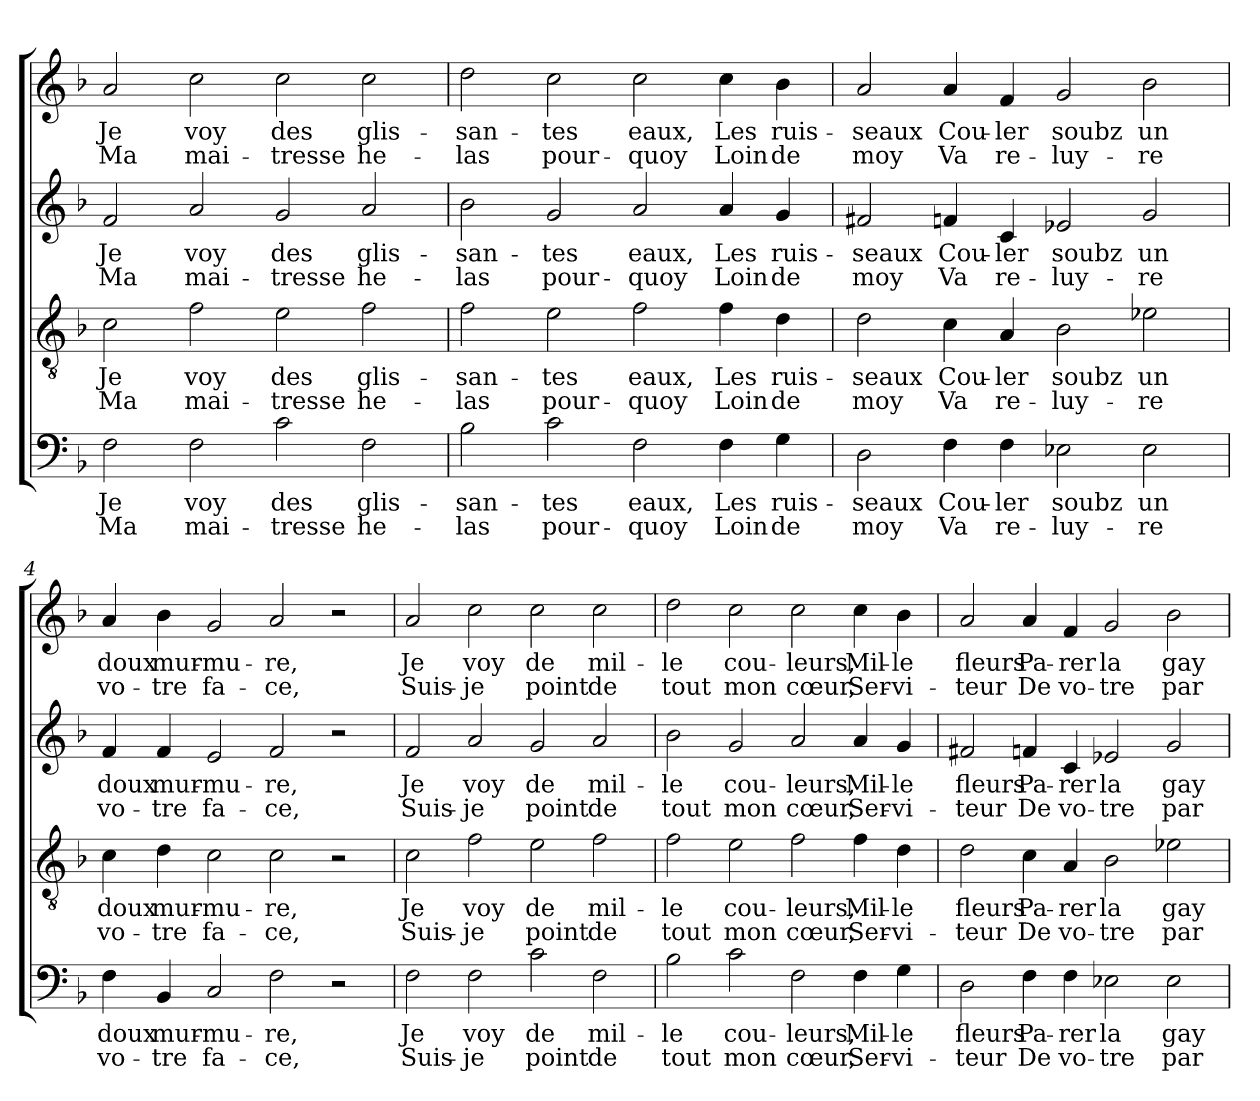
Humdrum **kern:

**kern	**text	**text	**kern	**text	**text	**kern	**text	**text	**kern	**text	**text
*part4	*part4	*part4	*part3	*part3	*part3	*part2	*part2	*part2	*part1	*part1	*part1
*staff4	*staff4	*staff4	*staff3	*staff3	*staff3	*staff2	*staff2	*staff2	*staff1	*staff1	*staff1
*clefF4	*	*	*clefGv2	*	*	*clefG2	*	*	*clefG2	*	*
*k[b-]	*	*	*k[b-]	*	*	*k[b-]	*	*	*k[b-]	*	*
=1	=1	=1	=1	=1	=1	=1	=1	=1	=1	=1	=1
2F	Je	Ma	2c	Je	Ma	2f	Je	Ma	2a	Je	Ma
2F	voy	mai-	2f	voy	mai-	2a	voy	mai-	2cc	voy	mai-
2c	des	-tresse	2e	des	-tresse	2g	des	-tresse	2cc	des	-tresse
2F	glis-	he-	2f	glis-	he-	2a	glis-	he-	2cc	glis-	he-
=2	=2	=2	=2	=2	=2	=2	=2	=2	=2	=2	=2
2B-	-san-	-las	2f	-san-	-las	2b-	-san-	-las	2dd	-san-	-las
2c	-tes	pour-	2e	-tes	pour-	2g	-tes	pour-	2cc	-tes	pour-
2F	eaux,	-quoy	2f	eaux,	-quoy	2a	eaux,	-quoy	2cc	eaux,	-quoy
4F	Les	Loin	4f	Les	Loin	4a	Les	Loin	4cc	Les	Loin
4G	ruis-	de	4d	ruis-	de	4g	ruis-	de	4b-	ruis-	de
!!LO:LB:g=z
=3	=3	=3	=3	=3	=3	=3	=3	=3	=3	=3	=3
2D	-seaux	moy	2d	-seaux	moy	2f#X	-seaux	moy	2a	-seaux	moy
4F	Cou-	Va	4c	Cou-	Va	4fn	Cou-	Va	4a	Cou-	Va
4F	-ler	re-	4A	-ler	re-	4c	-ler	re-	4f	-ler	re-
2E-X	soubz	-luy-	2B-	soubz	-luy-	2e-X	soubz	-luy-	2g	soubz	-luy-
2E-	un	-re	2e-X	un	-re	2g	un	-re	2b-	un	-re
=4	=4	=4	=4	=4	=4	=4	=4	=4	=4	=4	=4
4F	doux	vo-	4c	doux	vo-	4f	doux	vo-	4a	doux	vo-
4BB-	mur-	-tre	4d	mur-	-tre	4f	mur-	-tre	4b-	mur-	-tre
2C	-mu-	fa-	2c	-mu-	fa-	2e	-mu-	fa-	2g	-mu-	fa-
2F	-re,	-ce,	2c	-re,	-ce,	2f	-re,	-ce,	2a	-re,	-ce,
2r	.	.	2r	.	.	2r	.	.	2r	.	.
=5	=5	=5	=5	=5	=5	=5	=5	=5	=5	=5	=5
2F	Je	Suis-	2c	Je	Suis-	2f	Je	Suis-	2a	Je	Suis-
2F	voy	-je	2f	voy	-je	2a	voy	-je	2cc	voy	-je
2c	de	point	2e	de	point	2g	de	point	2cc	de	point
2F	mil-	de	2f	mil-	de	2a	mil-	de	2cc	mil-	de
!!LO:LB:g=z
=6	=6	=6	=6	=6	=6	=6	=6	=6	=6	=6	=6
2B-	-le	tout	2f	-le	tout	2b-	-le	tout	2dd	-le	tout
2c	cou-	mon	2e	cou-	mon	2g	cou-	mon	2cc	cou-	mon
2F	-leurs,	cœur,	2f	-leurs,	cœur,	2a	-leurs,	cœur,	2cc	-leurs,	cœur,
4F	Mil-	Ser-	4f	Mil-	Ser-	4a	Mil-	Ser-	4cc	Mil-	Ser-
4G	-le	-vi-	4d	-le	-vi-	4g	-le	-vi-	4b-	-le	-vi-
=7	=7	=7	=7	=7	=7	=7	=7	=7	=7	=7	=7
2D	fleurs	-teur	2d	fleurs	-teur	2f#X	fleurs	-teur	2a	fleurs	-teur
4F	Pa-	De	4c	Pa-	De	4fn	Pa-	De	4a	Pa-	De
4F	-rer	vo-	4A	-rer	vo-	4c	-rer	vo-	4f	-rer	vo-
2E-X	la	-tre	2B-	la	-tre	2e-X	la	-tre	2g	la	-tre
2E-	gay-	par-	2e-X	gay-	par-	2g	gay-	par-	2b-	gay-	par-
=	=	=	=	=	=	=	=	=	=	=	=
*-	*-	*-	*-	*-	*-	*-	*-	*-	*-	*-	*-
